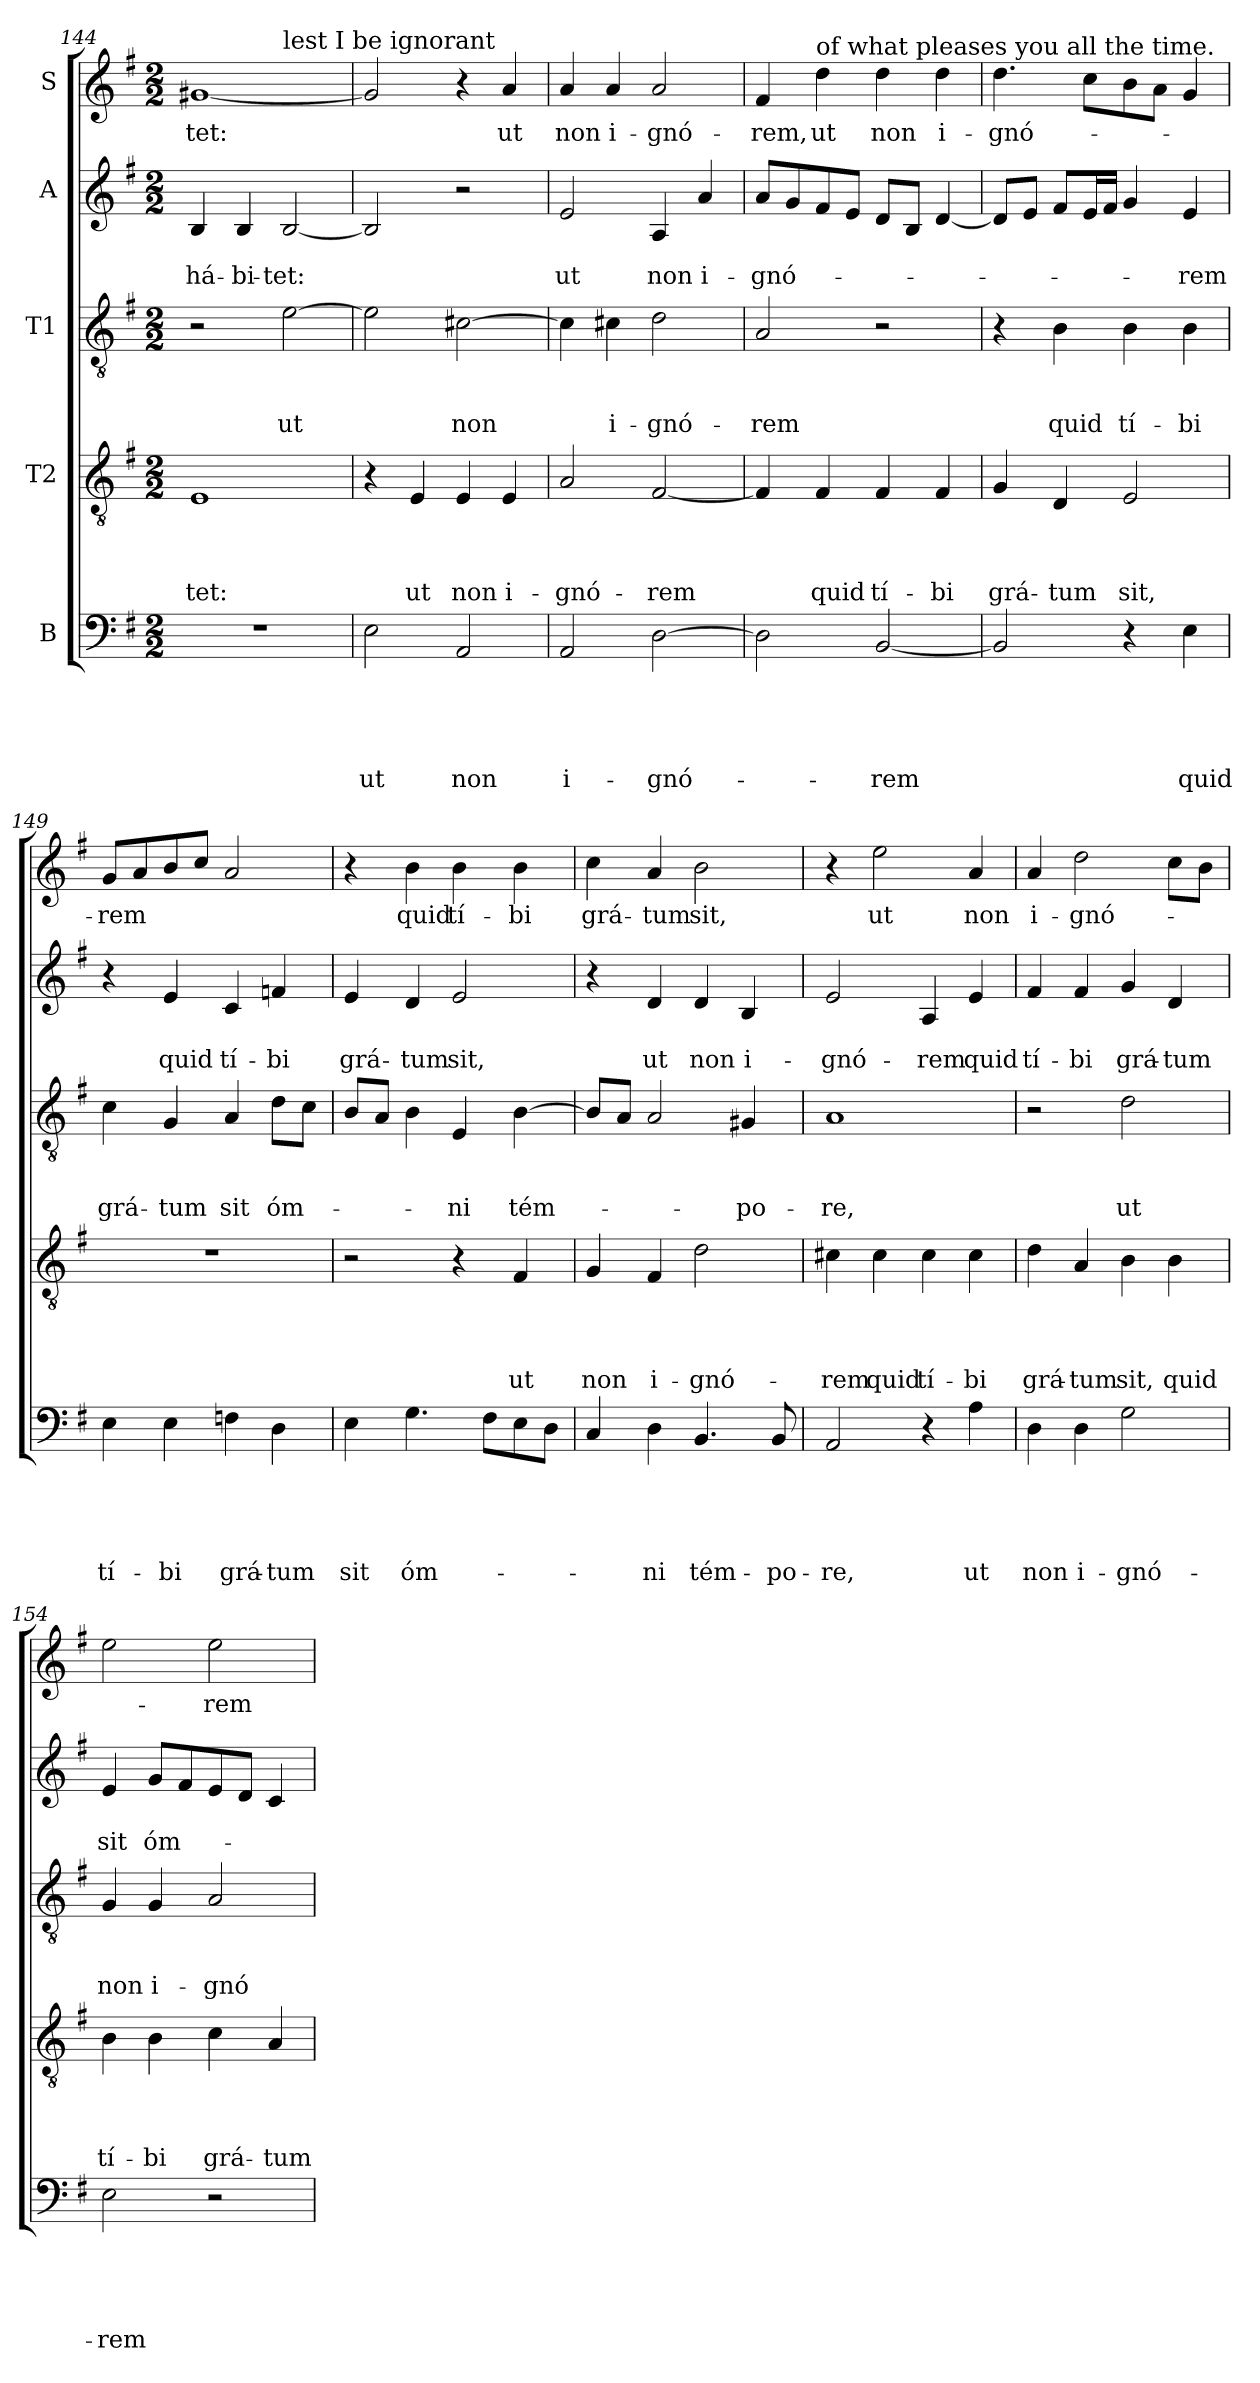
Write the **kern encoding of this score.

**kern	**text	**text	**text	**text	**text	**kern	**text	**text	**text	**text	**kern	**text	**text	**text	**kern	**text	**text	**kern	**text
*part5	*part5	*part5	*part5	*part5	*part5	*part4	*part4	*part4	*part4	*part4	*part3	*part3	*part3	*part3	*part2	*part2	*part2	*part1	*part1
*staff5	*staff5	*staff5	*staff5	*staff5	*staff5	*staff4	*staff4	*staff4	*staff4	*staff4	*staff3	*staff3	*staff3	*staff3	*staff2	*staff2	*staff2	*staff1	*staff1
*I"B	*	*	*	*	*	*I"T2	*	*	*	*	*I"T1	*	*	*	*I"A	*	*	*I"S	*
*clefF4	*	*	*	*	*	*clefGv2	*	*	*	*	*clefGv2	*	*	*	*clefG2	*	*	*clefG2	*
*k[f#]	*	*	*	*	*	*k[f#]	*	*	*	*	*k[f#]	*	*	*	*k[f#]	*	*	*k[f#]	*
*G:	*	*	*	*	*	*G:	*	*	*	*	*G:	*	*	*	*G:	*	*	*G:	*
*M2/2	*	*	*	*	*	*M2/2	*	*	*	*	*M2/2	*	*	*	*M2/2	*	*	*M2/2	*
=144	=144	=144	=144	=144	=144	=144	=144	=144	=144	=144	=144	=144	=144	=144	=144	=144	=144	=144	=144
!	!	!	!	!	!	!	!	!	!	!LO:LY:b	!	!	!	!	!	!	!LO:LY:b	!	!LO:LY:b
*	*	*	*	*	*	*	*	*	*	*	*	*	*	*	*	*	*	*^	*
1r	.	.	.	.	.	1E	.	.	.	-tet:	2r	.	.	.	4B/	.	-há-	[1g#X	2ryy	-tet:
!	!	!	!	!	!	!	!	!	!	!	!	!	!	!	!	!	!LO:LY:b	!	!	!
.	.	.	.	.	.	.	.	.	.	.	.	.	.	.	4B/	.	-bi-	.	.	.
!	!	!	!	!	!	!	!	!	!	!	!	!	!	!	!	!	!	!	!LO:TX:a:t=lest I be ignorant	!
!	!	!	!	!	!	!	!	!	!	!	!	!	!	!LO:LY:b	!	!	!LO:LY:b	!	!	!
.	.	.	.	.	.	.	.	.	.	.	[2e\	.	.	ut	[2B/	.	-tet:	.	2ryy	.
!!LO:LB:g=z
=145	=145	=145	=145	=145	=145	=145	=145	=145	=145	=145	=145	=145	=145	=145	=145	=145	=145	=145	=145	=145
!	!	!	!	!	!LO:LY:b	!	!	!	!	!	!	!	!	!	!	!	!	!	!	!
*	*	*	*	*	*	*	*	*	*	*	*	*	*	*	*	*	*	*v	*v	*
2E\	.	.	.	.	ut	4r	.	.	.	.	2e\]	.	.	.	2B/]	.	.	2g#/]	.
!	!	!	!	!	!	!	!	!	!	!LO:LY:b	!	!	!	!	!	!	!	!	!
.	.	.	.	.	.	4E/	.	.	.	ut	.	.	.	.	.	.	.	.	.
!	!	!	!	!	!LO:LY:b	!	!	!	!	!LO:LY:b	!	!	!	!LO:LY:b	!	!	!	!	!
2AA/	.	.	.	.	non	4E/	.	.	.	non	[2c#X\	.	.	non	2r	.	.	4r	.
!	!	!	!	!	!	!	!	!	!	!LO:LY:b	!	!	!	!	!	!	!	!	!LO:LY:b
.	.	.	.	.	.	4E/	.	.	.	i-	.	.	.	.	.	.	.	4a/	ut
=146	=146	=146	=146	=146	=146	=146	=146	=146	=146	=146	=146	=146	=146	=146	=146	=146	=146	=146	=146
!	!	!	!	!	!LO:LY:b	!	!	!	!	!LO:LY:b	!	!	!	!	!	!	!LO:LY:b	!	!LO:LY:b
2AA/	.	.	.	.	i-	2A/	.	.	.	-gnó-	4c#\]	.	.	.	2e/	.	ut	4a/	non
!	!	!	!	!	!	!	!	!	!	!	!	!	!	!LO:LY:b	!	!	!	!	!LO:LY:b
.	.	.	.	.	.	.	.	.	.	.	4c#i\	.	.	i-	.	.	.	4a/	i-
!	!	!	!	!	!LO:LY:b	!	!	!	!	!LO:LY:b	!	!	!	!LO:LY:b	!	!	!LO:LY:b	!	!LO:LY:b
[2D\	.	.	.	.	-gnó-	[2F#/	.	.	.	-rem	2d\	.	.	-gnó-	4A/	.	non	2a/	-gnó-
!	!	!	!	!	!	!	!	!	!	!	!	!	!	!	!	!	!LO:LY:b	!	!
.	.	.	.	.	.	.	.	.	.	.	.	.	.	.	4a/	.	i-	.	.
=147	=147	=147	=147	=147	=147	=147	=147	=147	=147	=147	=147	=147	=147	=147	=147	=147	=147	=147	=147
!	!	!	!	!	!	!	!	!	!	!	!	!	!	!LO:LY:b	!	!	!LO:LY:b	!	!LO:LY:b
2D\]	.	.	.	.	.	4F#/]	.	.	.	.	2A/	.	.	-rem	8a/L	.	-gnó-	4f#/	-rem,
.	.	.	.	.	.	.	.	.	.	.	.	.	.	.	8g/	.	.	.	.
!	!	!	!	!	!	!	!	!	!	!	!	!	!	!	!	!	!	!LO:TX:a:t=of what pleases you all the time.	!
!	!	!	!	!	!	!	!	!	!	!LO:LY:b	!	!	!	!	!	!	!	!	!LO:LY:b
.	.	.	.	.	.	4F#/	.	.	.	quid	.	.	.	.	8f#/	.	.	4dd\	ut
.	.	.	.	.	.	.	.	.	.	.	.	.	.	.	8e/J	.	.	.	.
!	!	!	!	!	!LO:LY:b	!	!	!	!	!LO:LY:b	!	!	!	!	!	!	!	!	!LO:LY:b
[2BB/	.	.	.	.	-rem	4F#/	.	.	.	tí-	2r	.	.	.	8d/L	.	.	4dd\	non
.	.	.	.	.	.	.	.	.	.	.	.	.	.	.	8B/J	.	.	.	.
!	!	!	!	!	!	!	!	!	!	!LO:LY:b	!	!	!	!	!	!	!	!	!LO:LY:b
.	.	.	.	.	.	4F#/	.	.	.	-bi	.	.	.	.	[4d/	.	.	4dd\	i-
=148	=148	=148	=148	=148	=148	=148	=148	=148	=148	=148	=148	=148	=148	=148	=148	=148	=148	=148	=148
!	!	!	!	!	!	!	!	!	!	!LO:LY:b	!	!	!	!	!	!	!	!	!LO:LY:b
2BB/]	.	.	.	.	.	4G/	.	.	.	grá-	4r	.	.	.	8d/L]	.	.	4.dd\	-gnó-
.	.	.	.	.	.	.	.	.	.	.	.	.	.	.	8e/J	.	.	.	.
!	!	!	!	!	!	!	!	!	!	!LO:LY:b	!	!	!	!LO:LY:b	!	!	!	!	!
.	.	.	.	.	.	4D/	.	.	.	-tum	4B\	.	.	quid	8f#/L	.	.	.	.
.	.	.	.	.	.	.	.	.	.	.	.	.	.	.	16e/L	.	.	8cc\L	.
.	.	.	.	.	.	.	.	.	.	.	.	.	.	.	16f#/JJ	.	.	.	.
!	!	!	!	!	!	!	!	!	!	!LO:LY:b	!	!	!	!LO:LY:b	!	!	!	!	!
4r	.	.	.	.	.	2E/	.	.	.	sit,	4B\	.	.	tí-	4g/	.	.	8b\	.
.	.	.	.	.	.	.	.	.	.	.	.	.	.	.	.	.	.	8a\J	.
!	!	!	!	!	!LO:LY:b	!	!	!	!	!	!	!	!	!LO:LY:b	!	!	!LO:LY:b	!	!
4E\	.	.	.	.	quid	.	.	.	.	.	4B\	.	.	-bi	4e/	.	-rem	4g/	.
=149	=149	=149	=149	=149	=149	=149	=149	=149	=149	=149	=149	=149	=149	=149	=149	=149	=149	=149	=149
!	!	!	!	!	!LO:LY:b	!	!	!	!	!	!	!	!	!LO:LY:b	!	!	!	!	!LO:LY:b
4E\	.	.	.	.	tí-	1r	.	.	.	.	4c\	.	.	grá-	4r	.	.	8g/L	-rem
.	.	.	.	.	.	.	.	.	.	.	.	.	.	.	.	.	.	8a/	.
!	!	!	!	!	!LO:LY:b	!	!	!	!	!	!	!	!	!LO:LY:b	!	!	!LO:LY:b	!	!
4E\	.	.	.	.	-bi	.	.	.	.	.	4G/	.	.	-tum	4e/	.	quid	8b/	.
.	.	.	.	.	.	.	.	.	.	.	.	.	.	.	.	.	.	8cc/J	.
!	!	!	!	!	!LO:LY:b	!	!	!	!	!	!	!	!	!LO:LY:b	!	!	!LO:LY:b	!	!
4Fn\	.	.	.	.	grá-	.	.	.	.	.	4A/	.	.	sit	4c/	.	tí-	2a/	.
!	!	!	!	!	!LO:LY:b	!	!	!	!	!	!	!	!	!LO:LY:b	!	!	!LO:LY:b	!	!
4D\	.	.	.	.	-tum	.	.	.	.	.	8d\L	.	.	óm-	4fni/	.	-bi	.	.
.	.	.	.	.	.	.	.	.	.	.	8c\J	.	.	.	.	.	.	.	.
!!LO:PB:g=z
=150	=150	=150	=150	=150	=150	=150	=150	=150	=150	=150	=150	=150	=150	=150	=150	=150	=150	=150	=150
!	!	!	!	!	!LO:LY:b	!	!	!	!	!	!	!	!	!	!	!	!LO:LY:b	!	!
4E\	.	.	.	.	sit	2r	.	.	.	.	8B/L	.	.	.	4e/	.	grá-	4r	.
.	.	.	.	.	.	.	.	.	.	.	8A/J	.	.	.	.	.	.	.	.
!	!	!	!	!	!LO:LY:b	!	!	!	!	!	!	!	!	!	!	!	!LO:LY:b	!	!LO:LY:b
4.G\	.	.	.	.	óm-	.	.	.	.	.	4B\	.	.	.	4d/	.	-tum	4b\	quid
!	!	!	!	!	!	!	!	!	!	!	!	!	!	!LO:LY:b	!	!	!LO:LY:b	!	!LO:LY:b
.	.	.	.	.	.	4r	.	.	.	.	4E/	.	.	-ni	2e/	.	sit,	4b\	tí-
8F#\L	.	.	.	.	.	.	.	.	.	.	.	.	.	.	.	.	.	.	.
!	!	!	!	!	!	!	!	!	!	!LO:LY:b	!	!	!	!LO:LY:b	!	!	!	!	!LO:LY:b
8E\	.	.	.	.	.	4F#/	.	.	.	ut	[4B\	.	.	tém-	.	.	.	4b\	-bi
8D\J	.	.	.	.	.	.	.	.	.	.	.	.	.	.	.	.	.	.	.
=151	=151	=151	=151	=151	=151	=151	=151	=151	=151	=151	=151	=151	=151	=151	=151	=151	=151	=151	=151
!	!	!	!	!	!	!	!	!	!	!LO:LY:b	!	!	!	!	!	!	!	!	!LO:LY:b
4C/	.	.	.	.	.	4G/	.	.	.	non	8B/L]	.	.	.	4r	.	.	4cc\	grá-
.	.	.	.	.	.	.	.	.	.	.	8A/J	.	.	.	.	.	.	.	.
!	!	!	!	!	!LO:LY:b	!	!	!	!	!LO:LY:b	!	!	!	!	!	!	!LO:LY:b	!	!LO:LY:b
4D\	.	.	.	.	-ni	4F#/	.	.	.	i-	2A/	.	.	.	4d/	.	ut	4a/	-tum
!	!	!	!	!	!LO:LY:b	!	!	!	!	!LO:LY:b	!	!	!	!	!	!	!LO:LY:b	!	!LO:LY:b
4.BB/	.	.	.	.	tém-	2d\	.	.	.	-gnó-	.	.	.	.	4d/	.	non	2b\	sit,
!	!	!	!	!	!	!	!	!	!	!	!	!	!	!LO:LY:b	!	!	!LO:LY:b	!	!
.	.	.	.	.	.	.	.	.	.	.	4G#i/	.	.	-po-	4B/	.	i-	.	.
!	!	!	!	!	!LO:LY:b	!	!	!	!	!	!	!	!	!	!	!	!	!	!
8BB/	.	.	.	.	-po-	.	.	.	.	.	.	.	.	.	.	.	.	.	.
=152	=152	=152	=152	=152	=152	=152	=152	=152	=152	=152	=152	=152	=152	=152	=152	=152	=152	=152	=152
!	!	!	!	!	!LO:LY:b	!	!	!	!	!LO:LY:b	!	!	!	!LO:LY:b	!	!	!LO:LY:b	!	!
2AA/	.	.	.	.	-re,	4c#X\	.	.	.	-rem	1A	.	.	-re,	2e/	.	-gnó-	4r	.
!	!	!	!	!	!	!	!	!	!	!LO:LY:b	!	!	!	!	!	!	!	!	!LO:LY:b
.	.	.	.	.	.	4c#\	.	.	.	quid	.	.	.	.	.	.	.	2ee\	ut
!	!	!	!	!	!	!	!	!	!	!LO:LY:b	!	!	!	!	!	!	!LO:LY:b	!	!
4r	.	.	.	.	.	4c#\	.	.	.	tí-	.	.	.	.	4A/	.	-rem	.	.
!	!	!	!	!	!LO:LY:b	!	!	!	!	!LO:LY:b	!	!	!	!	!	!	!LO:LY:b	!	!LO:LY:b
4A\	.	.	.	.	ut	4c#\	.	.	.	-bi	.	.	.	.	4e/	.	quid	4a/	non
=153	=153	=153	=153	=153	=153	=153	=153	=153	=153	=153	=153	=153	=153	=153	=153	=153	=153	=153	=153
!	!	!	!	!	!LO:LY:b	!	!	!	!	!LO:LY:b	!	!	!	!	!	!	!LO:LY:b	!	!LO:LY:b
4D\	.	.	.	.	non	4d\	.	.	.	grá-	2r	.	.	.	4f#/	.	tí-	4a/	i-
!	!	!	!	!	!LO:LY:b	!	!	!	!	!LO:LY:b	!	!	!	!	!	!	!LO:LY:b	!	!LO:LY:b
4D\	.	.	.	.	i-	4A/	.	.	.	-tum	.	.	.	.	4f#/	.	-bi	2dd\	-gnó-
!	!	!	!	!	!LO:LY:b	!	!	!	!	!LO:LY:b	!	!	!	!LO:LY:b	!	!	!LO:LY:b	!	!
2G\	.	.	.	.	-gnó-	4B\	.	.	.	sit,	2d\	.	.	ut	4g/	.	grá-	.	.
!	!	!	!	!	!	!	!	!	!	!LO:LY:b	!	!	!	!	!	!	!LO:LY:b	!	!
.	.	.	.	.	.	4B\	.	.	.	quid	.	.	.	.	4d/	.	-tum	8cc\L	.
.	.	.	.	.	.	.	.	.	.	.	.	.	.	.	.	.	.	8b\J	.
=154	=154	=154	=154	=154	=154	=154	=154	=154	=154	=154	=154	=154	=154	=154	=154	=154	=154	=154	=154
!	!	!	!	!	!LO:LY:b	!	!	!	!	!LO:LY:b	!	!	!	!LO:LY:b	!	!	!LO:LY:b	!	!
2E\	.	.	.	.	-rem	4B\	.	.	.	tí-	4G/	.	.	non	4e/	.	sit	2ee\	.
!	!	!	!	!	!	!	!	!	!	!LO:LY:b	!	!	!	!LO:LY:b	!	!	!LO:LY:b	!	!
.	.	.	.	.	.	4B\	.	.	.	-bi	4G/	.	.	i-	8g/L	.	óm-	.	.
.	.	.	.	.	.	.	.	.	.	.	.	.	.	.	8f#/	.	.	.	.
!	!	!	!	!	!	!	!	!	!	!LO:LY:b	!	!	!	!LO:LY:b	!	!	!	!	!LO:LY:b
2r	.	.	.	.	.	4c\	.	.	.	grá-	2A/	.	.	-gnó-	8e/	.	.	2ee\	-rem
.	.	.	.	.	.	.	.	.	.	.	.	.	.	.	8d/J	.	.	.	.
!	!	!	!	!	!	!	!	!	!	!LO:LY:b	!	!	!	!	!	!	!	!	!
.	.	.	.	.	.	4A/	.	.	.	-tum	.	.	.	.	4c/	.	.	.	.
=	=	=	=	=	=	=	=	=	=	=	=	=	=	=	=	=	=	=	=
*-	*-	*-	*-	*-	*-	*-	*-	*-	*-	*-	*-	*-	*-	*-	*-	*-	*-	*-	*-
